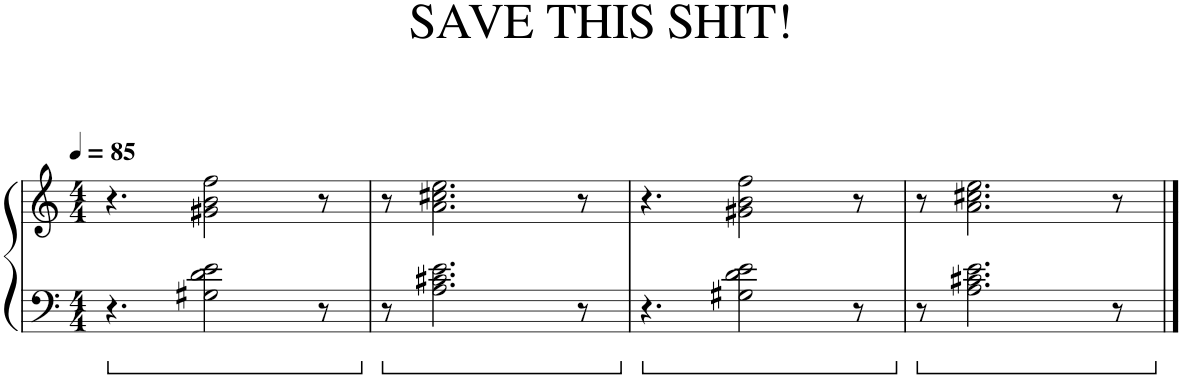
**kern	**kern
*part1	*part1
*staff2	*staff1
*I"Piano	*
*I'Pno.	*
*clefF4	*clefG2
*k[]	*k[]
*M4/4	*M4/4
*MM85	*MM85
=1	=1
4.r	4.r
2G#X\ 2d\ 2e\	2g#X\ 2b\ 2ff\
8r	8r
=2	=2
8r	8r
2.A\ 2.c#X\ 2.e\	2.a\ 2.cc#X\ 2.ee\
8r	8r
=3	=3
4.r	4.r
2G#X\ 2d\ 2e\	2g#X\ 2b\ 2ff\
8r	8r
=4	=4
8r	8r
2.A\ 2.c#X\ 2.e\	2.a\ 2.cc#X\ 2.ee\
8r	8r
==	==
*-	*-
